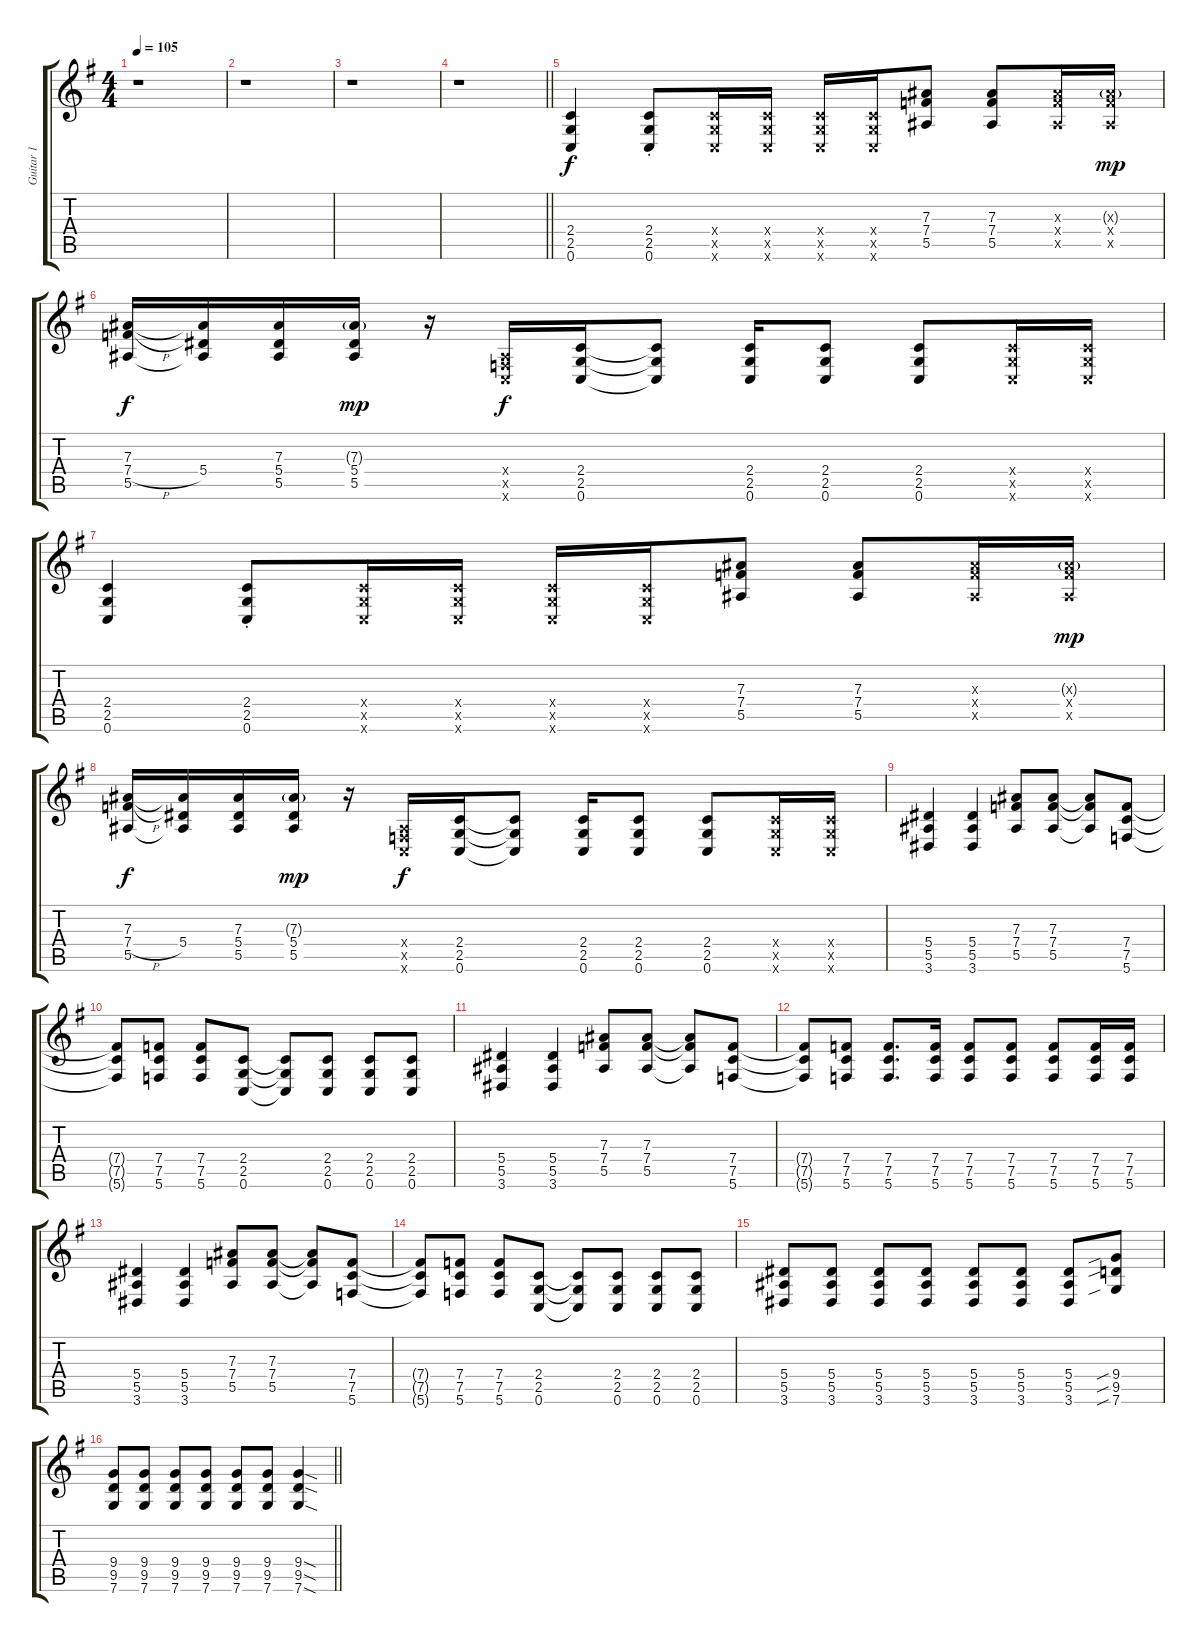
\track ("Guitar 1" "Guitar 1") {instrument distortionguitar}
\staff {score tabs}
\tuning (C4 G3 Eb3 Bb2 F2 C2) {hide}
\ts (4 4)
\tempo 105
\clef g2
\ks g
r.1{dy f} |
r.1 |
r.1 |
\barLineRight lightlight
r.1 |
(2.4 2.5 0.6).4 (2.4{st} 2.5{st} 0.6{st}).8 (2.4{x} 2.5{x} 0.6{x}).16 (2.4{x} 2.5{x} 0.6{x}).16 (2.4{x} 2.5{x} 0.6{x}).16 (2.4{x} 2.5{x} 0.6{x}).16 (7.3 7.4 5.5).8 (7.3 7.4 5.5).8 (7.3{x} 7.4{x} 5.5{x}).16 (7.3{g x} 7.4{x} 5.5{x}).16{dy mp} |
(7.3 7.4{h} 5.5).16{dy f} (7.3{t} 5.4 5.5{t}).16 (7.3 5.4 5.5).16 (7.3{g} 5.4 5.5).16{dy mp} r.16 (0.4{x} 0.5{x} 0.6{x}).16{dy f} (2.4 2.5 0.6).16 (2.4{t} 2.5{t} 0.6{t}).8 (2.4 2.5 0.6).16 (2.4 2.5 0.6).8 (2.4 2.5 0.6).8 (2.4{x} 2.5{x} 0.6{x}).16 (2.4{x} 2.5{x} 0.6{x}).16 |
(2.4 2.5 0.6).4 (2.4{st} 2.5{st} 0.6{st}).8 (2.4{x} 2.5{x} 0.6{x}).16 (2.4{x} 2.5{x} 0.6{x}).16 (2.4{x} 2.5{x} 0.6{x}).16 (2.4{x} 2.5{x} 0.6{x}).16 (7.3 7.4 5.5).8 (7.3 7.4 5.5).8 (7.3{x} 7.4{x} 5.5{x}).16 (7.3{g x} 7.4{x} 5.5{x}).16{dy mp} |
(7.3 7.4{h} 5.5).16{dy f} (7.3{t} 5.4 5.5{t}).16 (7.3 5.4 5.5).16 (7.3{g} 5.4 5.5).16{dy mp} r.16 (0.4{x} 0.5{x} 0.6{x}).16{dy f} (2.4 2.5 0.6).16 (2.4{t} 2.5{t} 0.6{t}).8 (2.4 2.5 0.6).16 (2.4 2.5 0.6).8 (2.4 2.5 0.6).8 (2.4{x} 2.5{x} 0.6{x}).16 (2.4{x} 2.5{x} 0.6{x}).16 |
(5.4 5.5 3.6).4 (5.4 5.5 3.6).4 (7.3 7.4 5.5).8 (7.3 7.4 5.5).8 (7.3{t} 7.4{t} 5.5{t}).8 (7.4 7.5 5.6).8 |
(7.4{t} 7.5{t} 5.6{t}).8 (7.4 7.5 5.6).8 (7.4 7.5 5.6).8 (2.4 2.5 0.6).8 (2.4{t} 2.5{t} 0.6{t}).8 (2.4 2.5 0.6).8 (2.4 2.5 0.6).8 (2.4 2.5 0.6).8 |
(5.4 5.5 3.6).4 (5.4 5.5 3.6).4 (7.3 7.4 5.5).8 (7.3 7.4 5.5).8 (7.3{t} 7.4{t} 5.5{t}).8 (7.4 7.5 5.6).8 |
(7.4{t} 7.5{t} 5.6{t}).8 (7.4 7.5 5.6).8 (7.4 7.5 5.6).8{d} (7.4 7.5 5.6).16 (7.4 7.5 5.6).8 (7.4 7.5 5.6).8 (7.4 7.5 5.6).8 (7.4 7.5 5.6).16 (7.4 7.5 5.6).16 |
(5.4 5.5 3.6).4 (5.4 5.5 3.6).4 (7.3 7.4 5.5).8 (7.3 7.4 5.5).8 (7.3{t} 7.4{t} 5.5{t}).8 (7.4 7.5 5.6).8 |
(7.4{t} 7.5{t} 5.6{t}).8 (7.4 7.5 5.6).8 (7.4 7.5 5.6).8 (2.4 2.5 0.6).8 (2.4{t} 2.5{t} 0.6{t}).8 (2.4 2.5 0.6).8 (2.4 2.5 0.6).8 (2.4 2.5 0.6).8 |
(5.4 5.5 3.6).8 (5.4 5.5 3.6).8 (5.4 5.5 3.6).8 (5.4 5.5 3.6).8 (5.4 5.5 3.6).8 (5.4 5.5 3.6).8 (5.4 5.5 3.6).8 (9.4{sib} 9.5{sib} 7.6{sib}).8 |
\barLineRight lightlight
(9.4 9.5 7.6).8 (9.4 9.5 7.6).8 (9.4 9.5 7.6).8 (9.4 9.5 7.6).8 (9.4 9.5 7.6).8 (9.4 9.5 7.6).8 (9.4{sod} 9.5{sod} 7.6{sod}).4
